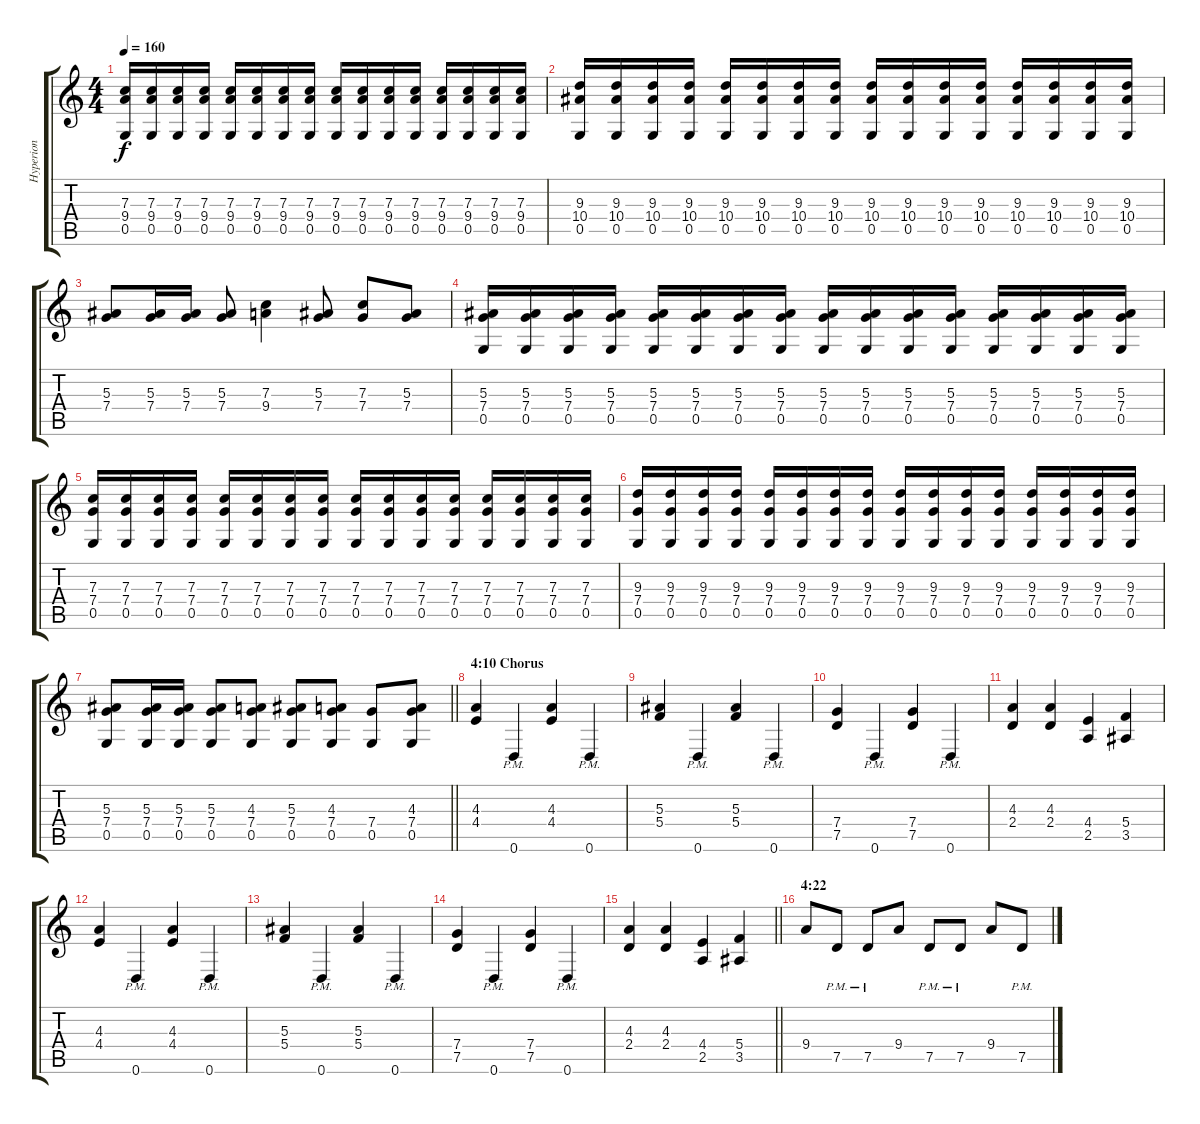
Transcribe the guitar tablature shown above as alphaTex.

\track ("Hyperion" "Hyperion") {instrument distortionguitar}
\staff {score tabs}
\tuning (D4 A3 F3 C3 G2 D2) {hide}
\ts (4 4)
\tempo 160
\clef g2
\ks c
(7.3 9.4 0.5).16{dy f} (7.3 9.4 0.5).16 (7.3 9.4 0.5).16 (7.3 9.4 0.5).16 (7.3 9.4 0.5).16 (7.3 9.4 0.5).16 (7.3 9.4 0.5).16 (7.3 9.4 0.5).16 (7.3 9.4 0.5).16 (7.3 9.4 0.5).16 (7.3 9.4 0.5).16 (7.3 9.4 0.5).16 (7.3 9.4 0.5).16 (7.3 9.4 0.5).16 (7.3 9.4 0.5).16 (7.3 9.4 0.5).16 |
(9.3 10.4 0.5).16 (9.3 10.4 0.5).16 (9.3 10.4 0.5).16 (9.3 10.4 0.5).16 (9.3 10.4 0.5).16 (9.3 10.4 0.5).16 (9.3 10.4 0.5).16 (9.3 10.4 0.5).16 (9.3 10.4 0.5).16 (9.3 10.4 0.5).16 (9.3 10.4 0.5).16 (9.3 10.4 0.5).16 (9.3 10.4 0.5).16 (9.3 10.4 0.5).16 (9.3 10.4 0.5).16 (9.3 10.4 0.5).16 |
(5.3 7.4).8 (5.3 7.4).16 (5.3 7.4).16 (5.3 7.4).8 (7.3 9.4).4 (5.3 7.4).8 (7.3 7.4).8 (5.3 7.4).8 |
(5.3 7.4 0.5).16 (5.3 7.4 0.5).16 (5.3 7.4 0.5).16 (5.3 7.4 0.5).16 (5.3 7.4 0.5).16 (5.3 7.4 0.5).16 (5.3 7.4 0.5).16 (5.3 7.4 0.5).16 (5.3 7.4 0.5).16 (5.3 7.4 0.5).16 (5.3 7.4 0.5).16 (5.3 7.4 0.5).16 (5.3 7.4 0.5).16 (5.3 7.4 0.5).16 (5.3 7.4 0.5).16 (5.3 7.4 0.5).16 |
(7.3 7.4 0.5).16 (7.3 7.4 0.5).16 (7.3 7.4 0.5).16 (7.3 7.4 0.5).16 (7.3 7.4 0.5).16 (7.3 7.4 0.5).16 (7.3 7.4 0.5).16 (7.3 7.4 0.5).16 (7.3 7.4 0.5).16 (7.3 7.4 0.5).16 (7.3 7.4 0.5).16 (7.3 7.4 0.5).16 (7.3 7.4 0.5).16 (7.3 7.4 0.5).16 (7.3 7.4 0.5).16 (7.3 7.4 0.5).16 |
(9.3 7.4 0.5).16 (9.3 7.4 0.5).16 (9.3 7.4 0.5).16 (9.3 7.4 0.5).16 (9.3 7.4 0.5).16 (9.3 7.4 0.5).16 (9.3 7.4 0.5).16 (9.3 7.4 0.5).16 (9.3 7.4 0.5).16 (9.3 7.4 0.5).16 (9.3 7.4 0.5).16 (9.3 7.4 0.5).16 (9.3 7.4 0.5).16 (9.3 7.4 0.5).16 (9.3 7.4 0.5).16 (9.3 7.4 0.5).16 |
\barLineRight lightlight
(5.3 7.4 0.5).8 (5.3 7.4 0.5).16 (5.3 7.4 0.5).16 (5.3 7.4 0.5).8 (4.3 7.4 0.5).8 (5.3 7.4 0.5).8 (4.3 7.4 0.5).8 (7.4 0.5).8 (4.3 7.4 0.5).8 |
\section ("" "4:10 Chorus")
(4.3 4.4).4 0.6{pm}.4 (4.3 4.4).4 0.6{pm}.4 |
(5.3 5.4).4 0.6{pm}.4 (5.3 5.4).4 0.6{pm}.4 |
(7.4 7.5).4 0.6{pm}.4 (7.4 7.5).4 0.6{pm}.4 |
(4.3 2.4).4 (4.3 2.4).4 (4.4 2.5).4 (5.4 3.5).4 |
(4.3 4.4).4 0.6{pm}.4 (4.3 4.4).4 0.6{pm}.4 |
(5.3 5.4).4 0.6{pm}.4 (5.3 5.4).4 0.6{pm}.4 |
(7.4 7.5).4 0.6{pm}.4 (7.4 7.5).4 0.6{pm}.4 |
\barLineRight lightlight
(4.3 2.4).4 (4.3 2.4).4 (4.4 2.5).4 (5.4 3.5).4 |
\section ("" "4:22")
9.4.8 7.5{pm}.8 7.5{pm}.8 9.4.8 7.5{pm}.8 7.5{pm}.8 9.4.8 7.5{pm}.8
